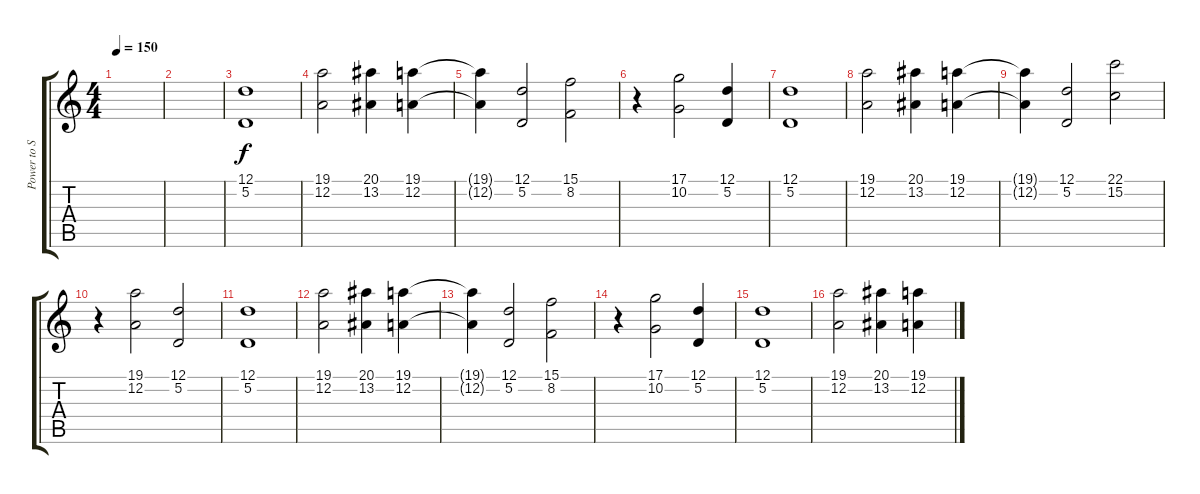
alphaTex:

\track ("Power to Strings" "Power to S") {instrument musicbox}
\staff {score tabs}
\tuning (D4 A3 F3 C3 G2 C2) {hide}
\ts (4 4)
\tempo 150
\clef g2
\ks c
|
|
(12.1 5.2).1 |
(19.1 12.2).2 (20.1 13.2).4 (19.1 12.2).4 |
(19.1{t} 12.2{t}).4 (12.1 5.2).2 (15.1 8.2).2 |
r.4 (17.1 10.2).2 (12.1 5.2).4 |
(12.1 5.2).1 |
(19.1 12.2).2 (20.1 13.2).4 (19.1 12.2).4 |
(19.1{t} 12.2{t}).4 (12.1 5.2).2 (22.1 15.2).2 |
r.4 (19.1 12.2).2 (12.1 5.2).2 |
(12.1 5.2).1 |
(19.1 12.2).2 (20.1 13.2).4 (19.1 12.2).4 |
(19.1{t} 12.2{t}).4 (12.1 5.2).2 (15.1 8.2).2 |
r.4 (17.1 10.2).2 (12.1 5.2).4 |
(12.1 5.2).1 |
(19.1 12.2).2 (20.1 13.2).4 (19.1 12.2).4
